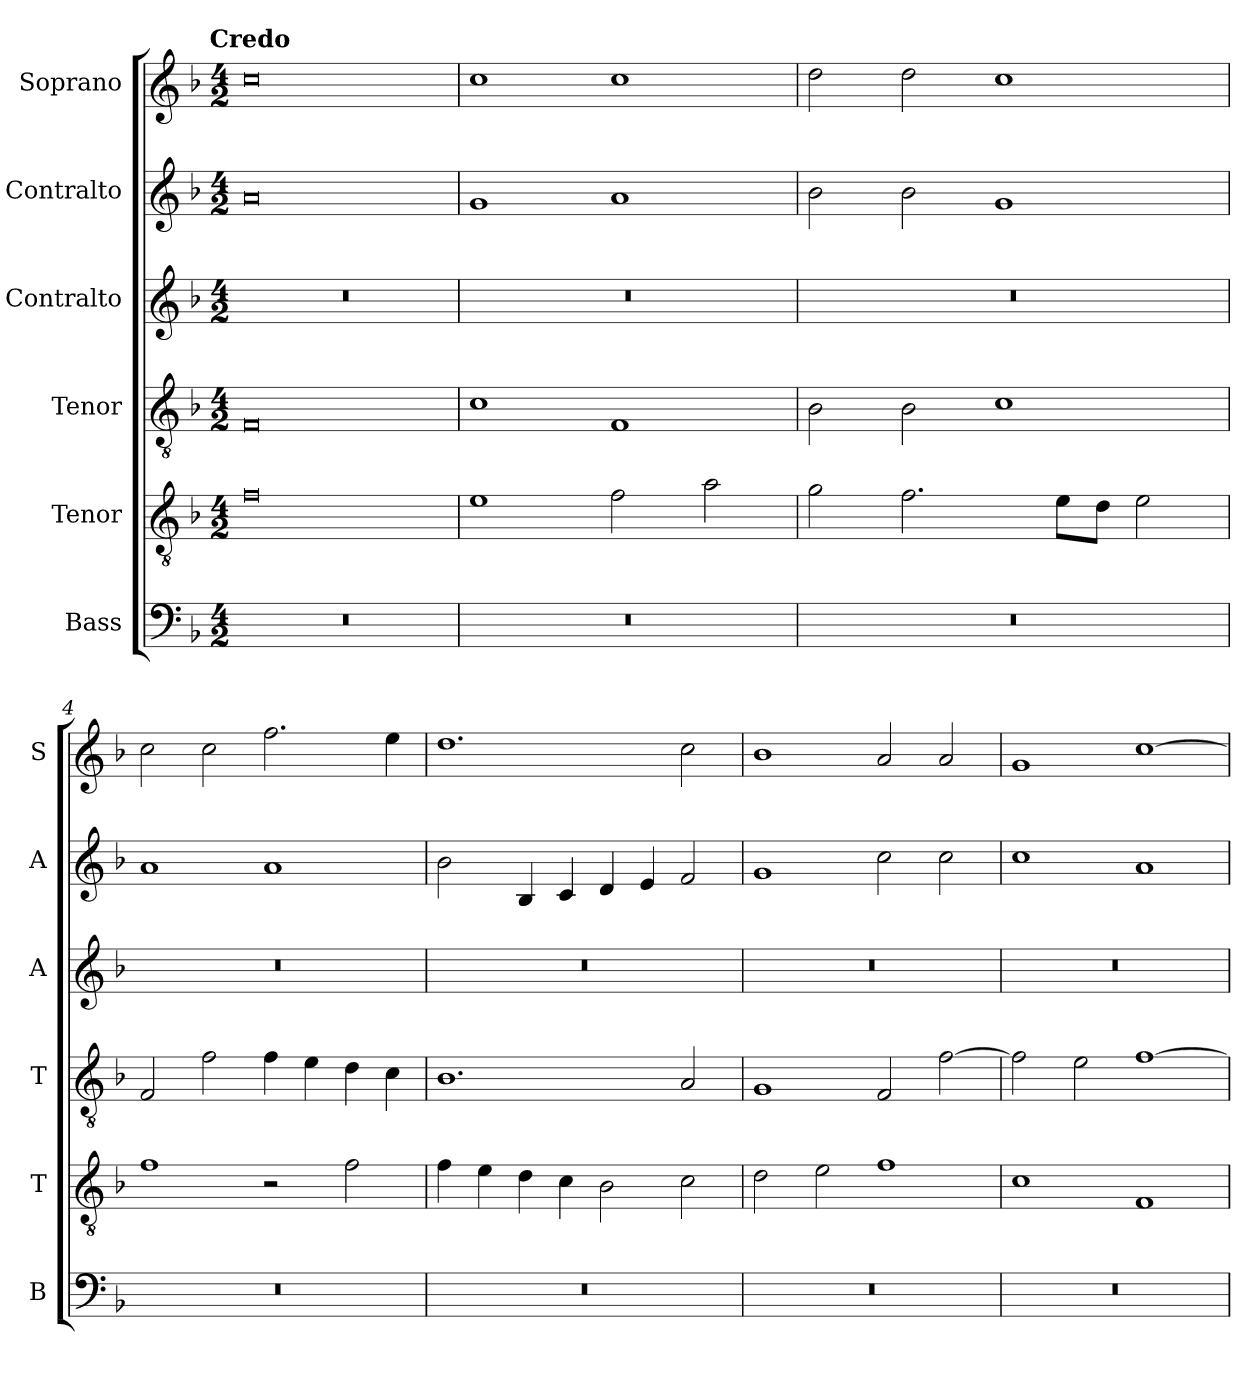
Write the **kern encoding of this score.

**kern	**kern	**kern	**kern	**kern	**kern
*part6	*part5	*part4	*part3	*part2	*part1
*staff6	*staff5	*staff4	*staff3	*staff2	*staff1
*I"Bass	*I"Tenor	*I"Tenor	*I"Contralto	*I"Contralto	*I"Soprano
*I'B	*I'T	*I'T	*I'A	*I'A	*I'S
*clefF4	*clefGv2	*clefGv2	*clefG2	*clefG2	*clefG2
*k[b-]	*k[b-]	*k[b-]	*k[b-]	*k[b-]	*k[b-]
*F:ion	*F:ion	*F:ion	*F:ion	*F:ion	*F:ion
!!LO:TX:omd:t=Credo
*M4/2	*M4/2	*M4/2	*M4/2	*M4/2	*M4/2
=1	=1	=1	=1	=1	=1
0r	0f	0F	0r	0a	0cc
=2	=2	=2	=2	=2	=2
0r	1e	1c	0r	1g	1cc
.	2f	1F	.	1a	1cc
.	2a	.	.	.	.
=3	=3	=3	=3	=3	=3
0r	2g	2B-	0r	2b-	2dd
.	2.f	2B-	.	2b-	2dd
.	.	1c	.	1g	1cc
.	8e\L	.	.	.	.
.	8d\J	.	.	.	.
.	2e	.	.	.	.
=4	=4	=4	=4	=4	=4
0r	1f	2F	0r	1a	2cc
.	.	2f	.	.	2cc
.	2r	4f	.	1a	2.ff
.	.	4e	.	.	.
.	2f	4d	.	.	.
.	.	4c	.	.	4ee
=5	=5	=5	=5	=5	=5
0r	4f	1.B-	0r	2b-	1.dd
.	4e	.	.	.	.
.	4d	.	.	4B-	.
.	4c	.	.	4c	.
.	2B-	.	.	4d	.
.	.	.	.	4e	.
.	2c	2A	.	2f	2cc
=6	=6	=6	=6	=6	=6
0r	2d	1G	0r	1g	1b-
.	2e	.	.	.	.
.	1f	2F	.	2cc	2a
.	.	[2f	.	2cc	2a
=7	=7	=7	=7	=7	=7
0r	1c	2f]	0r	1cc	1g
.	.	2e	.	.	.
.	1F	[1f	.	1a	[1cc
=	=	=	=	=	=
*-	*-	*-	*-	*-	*-
